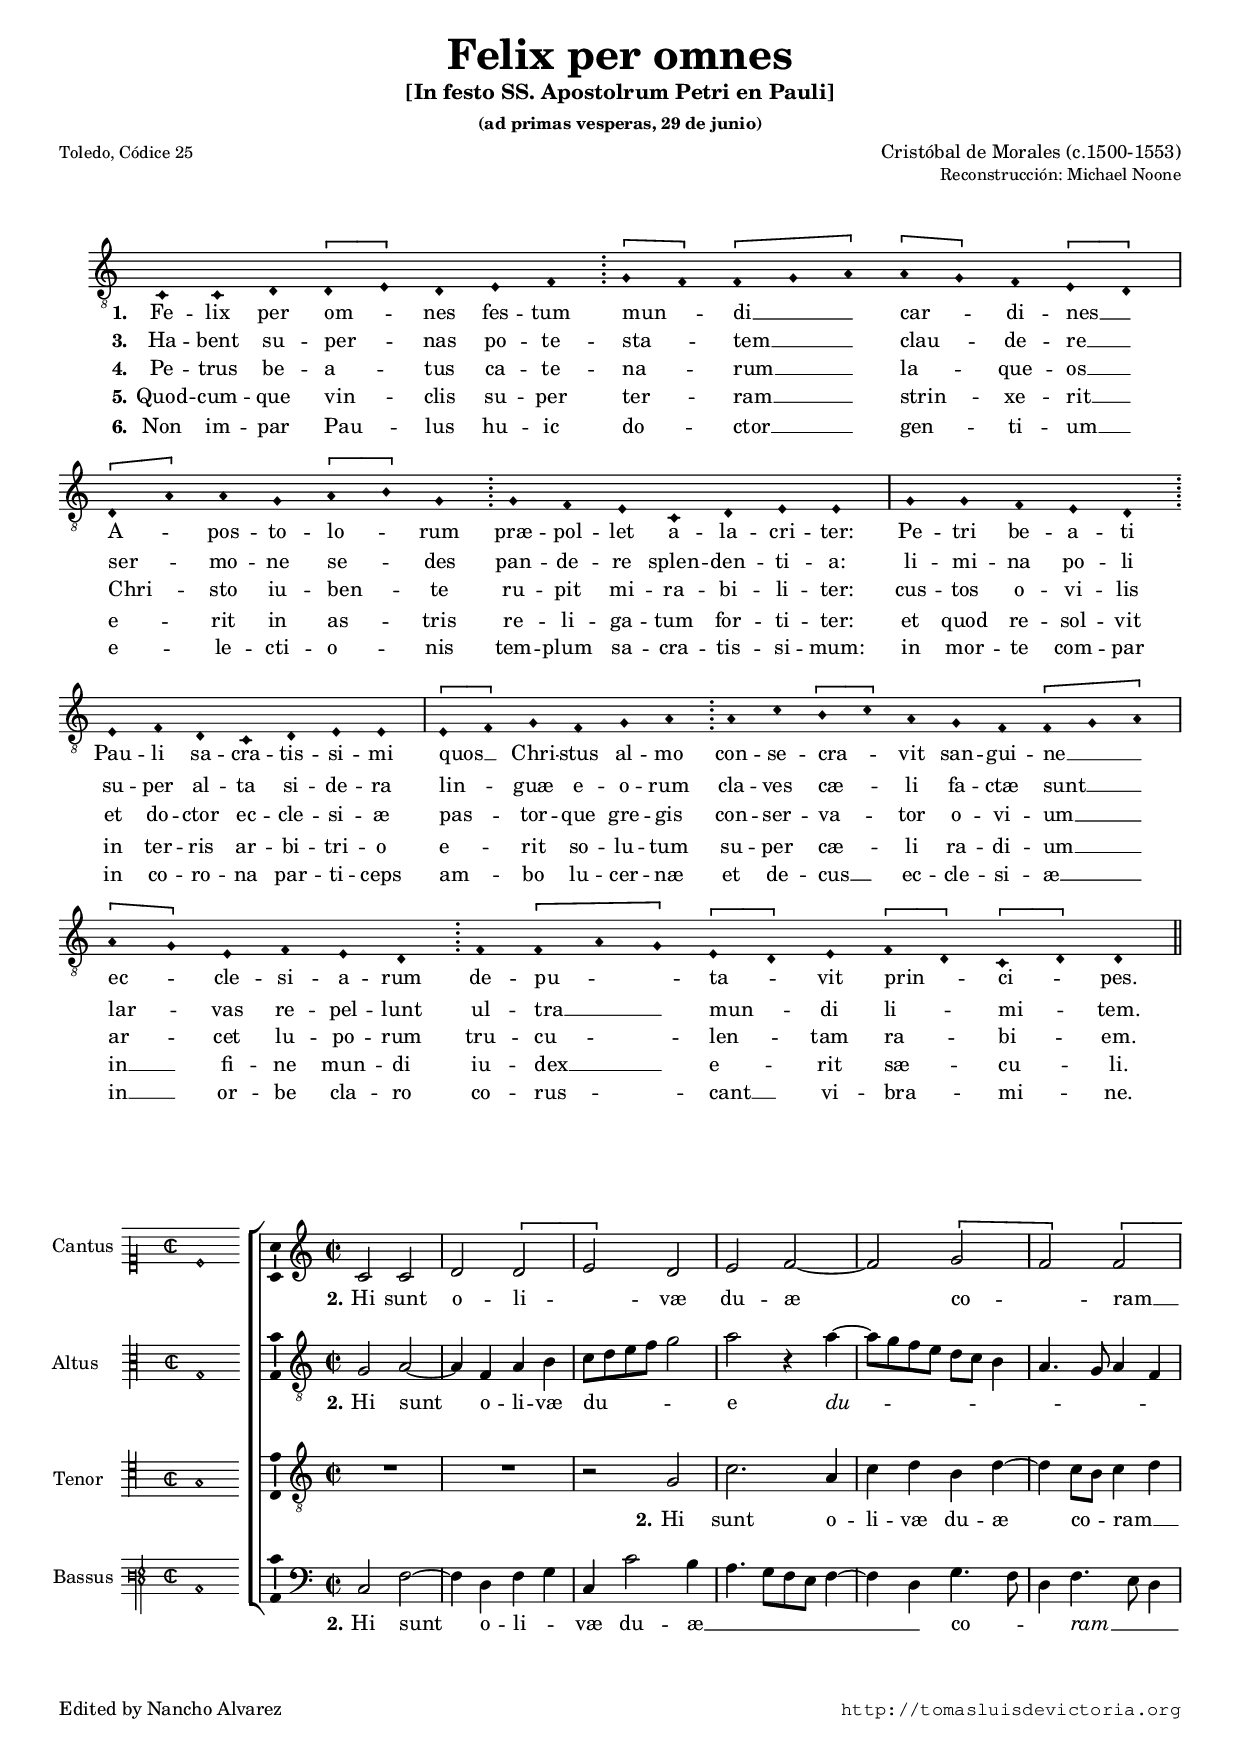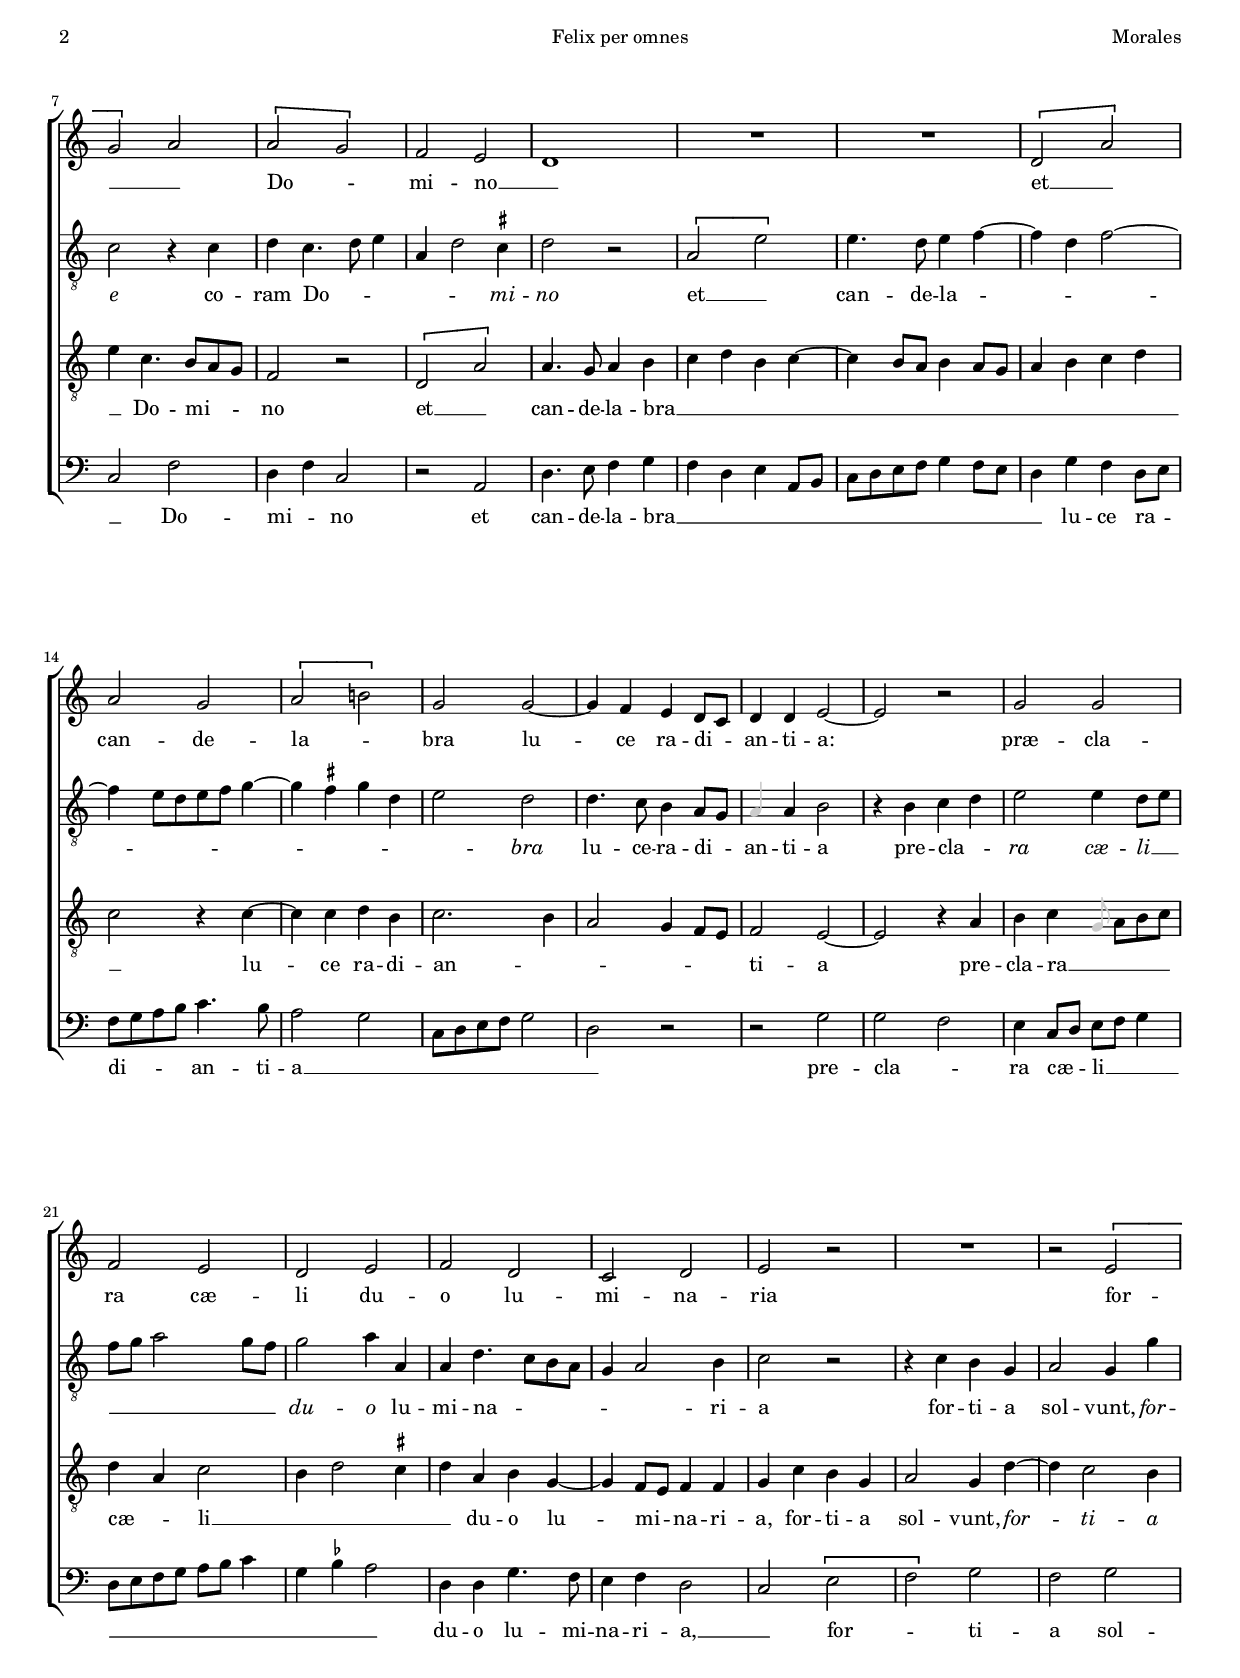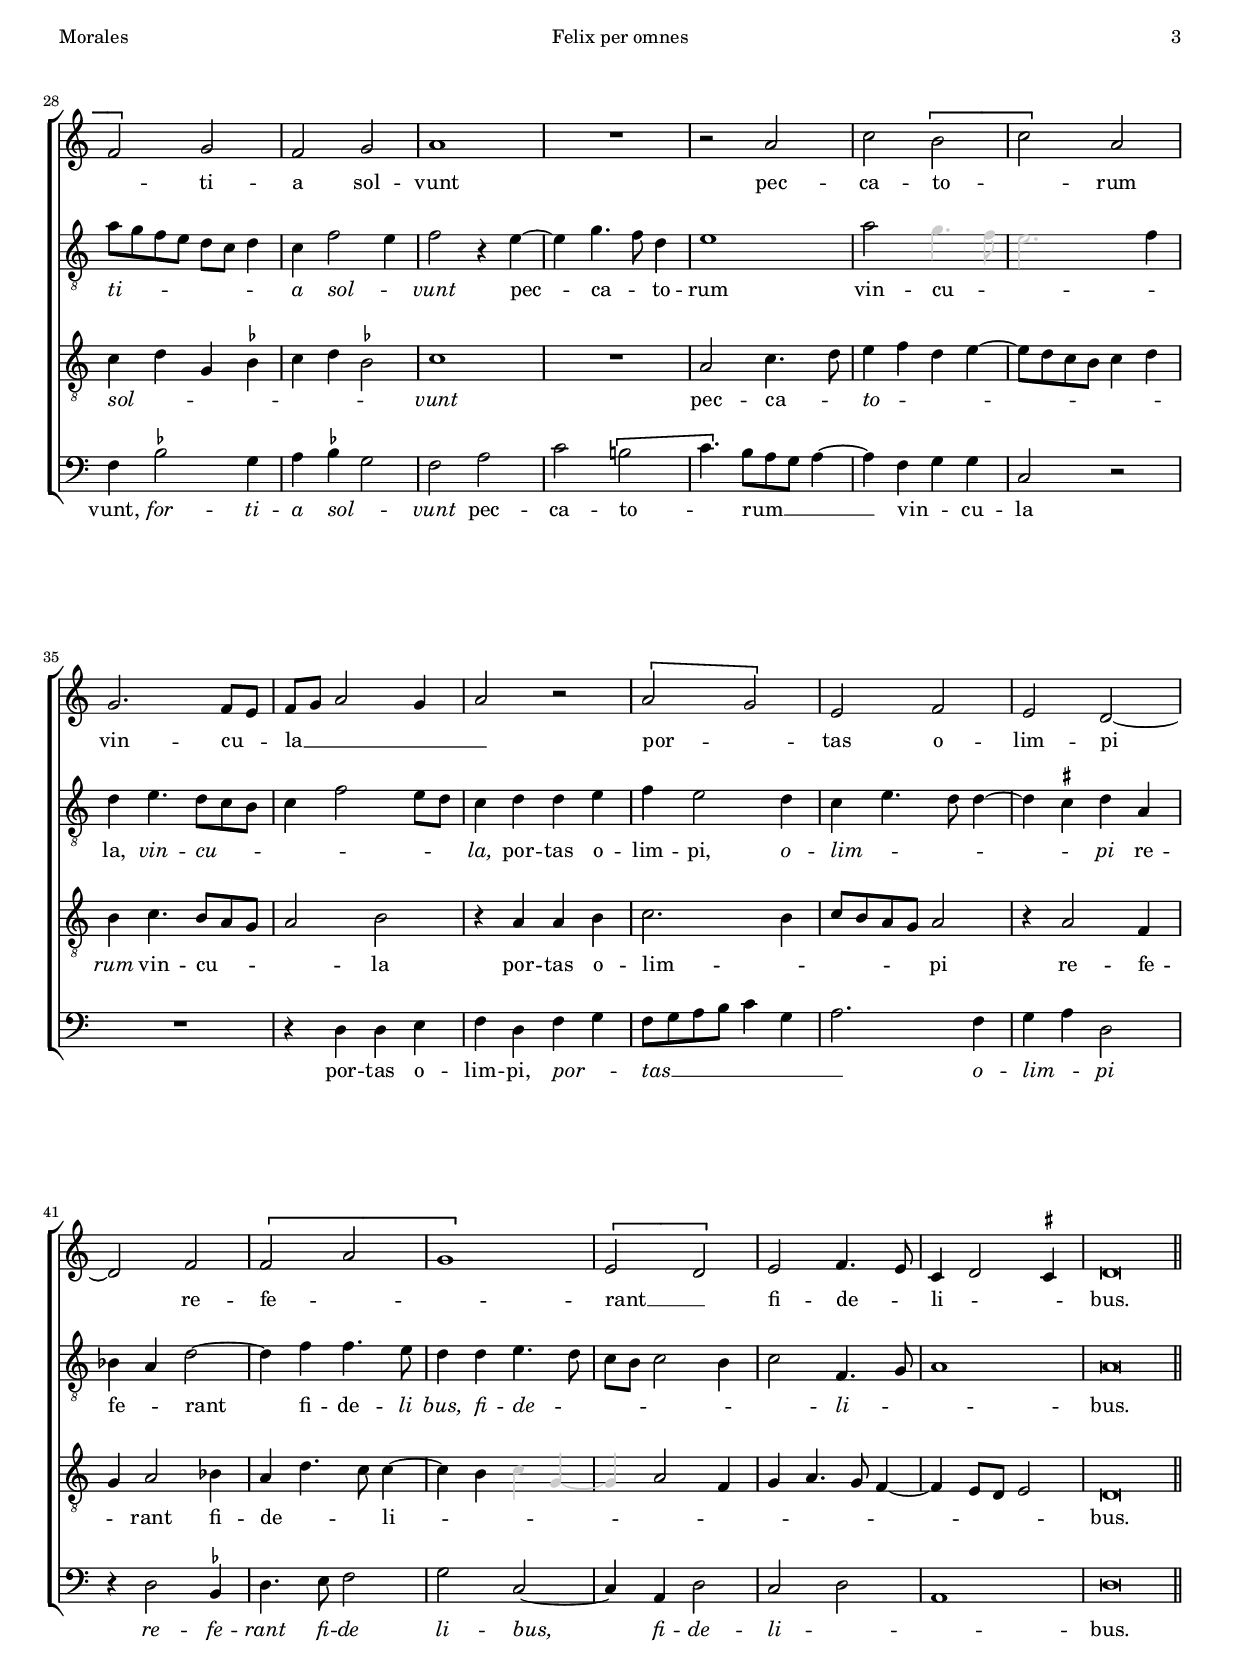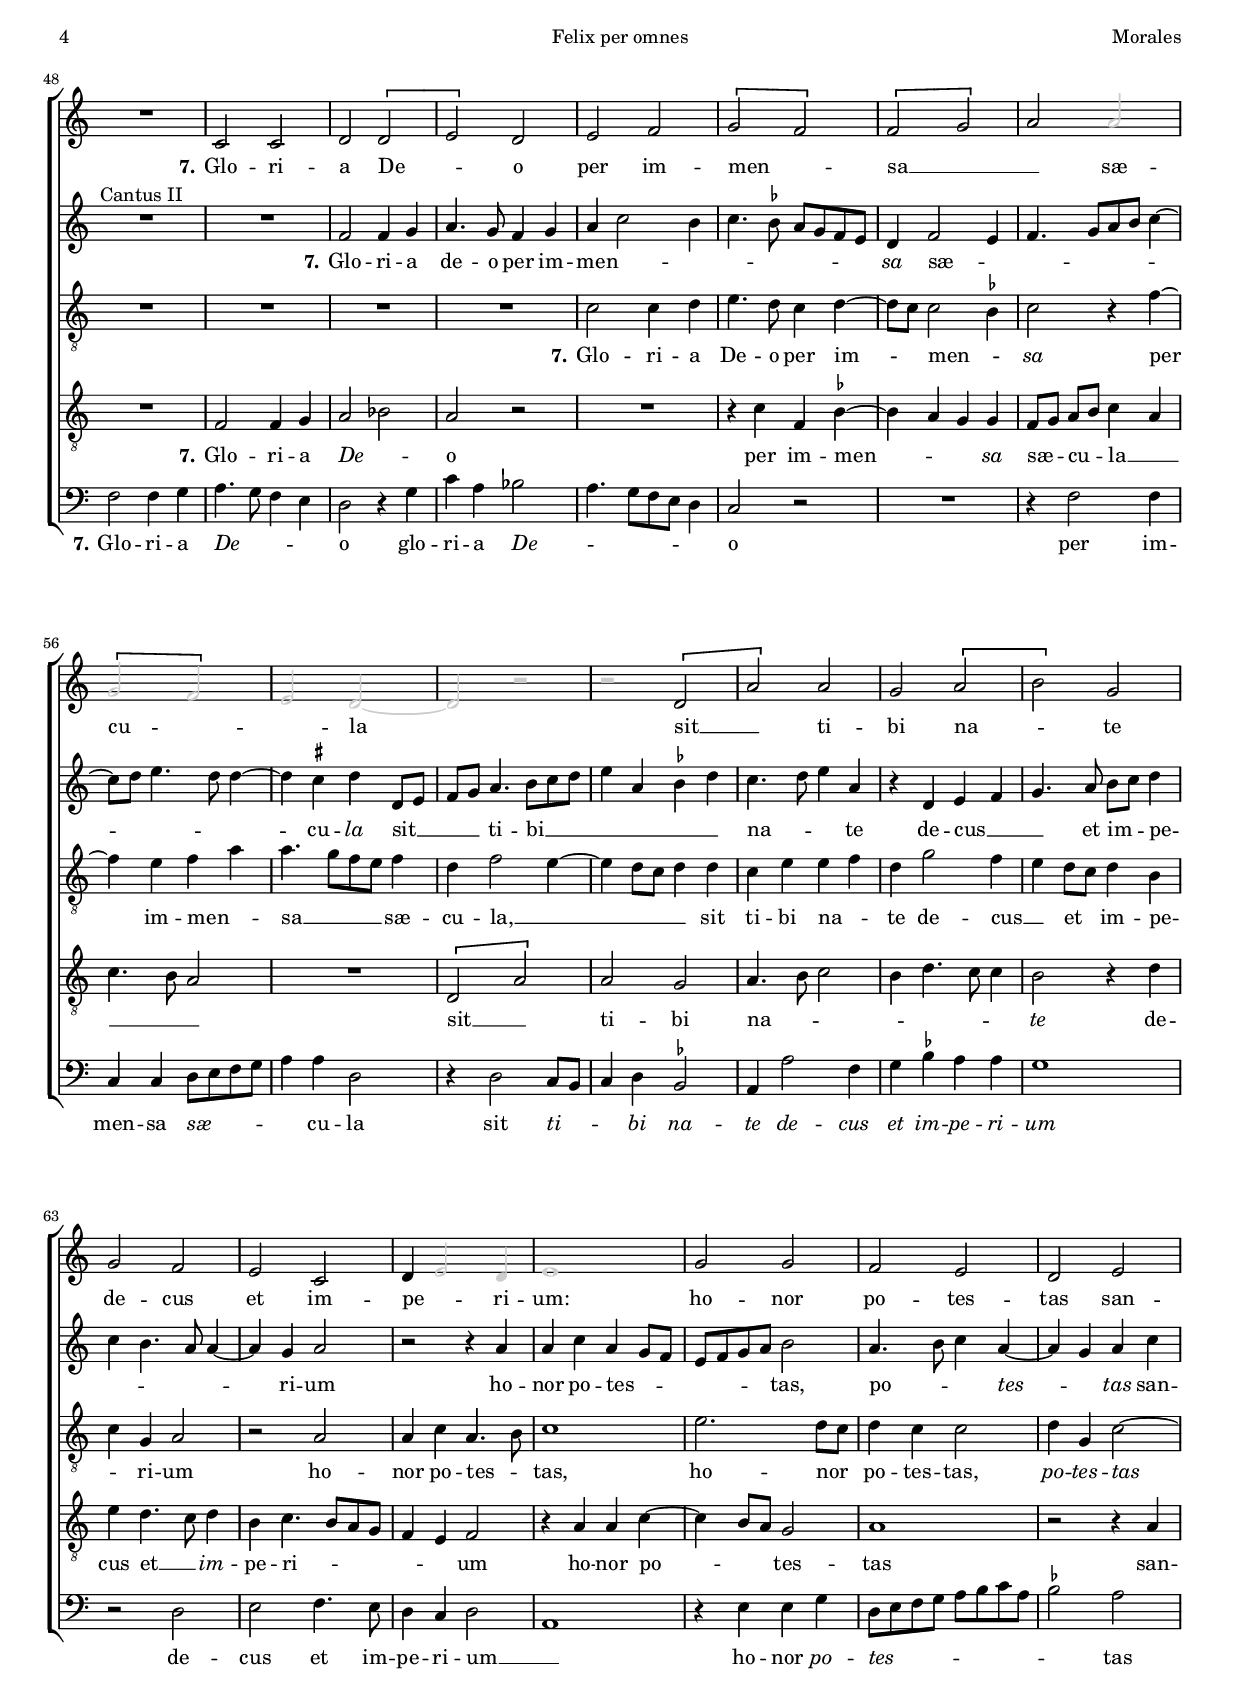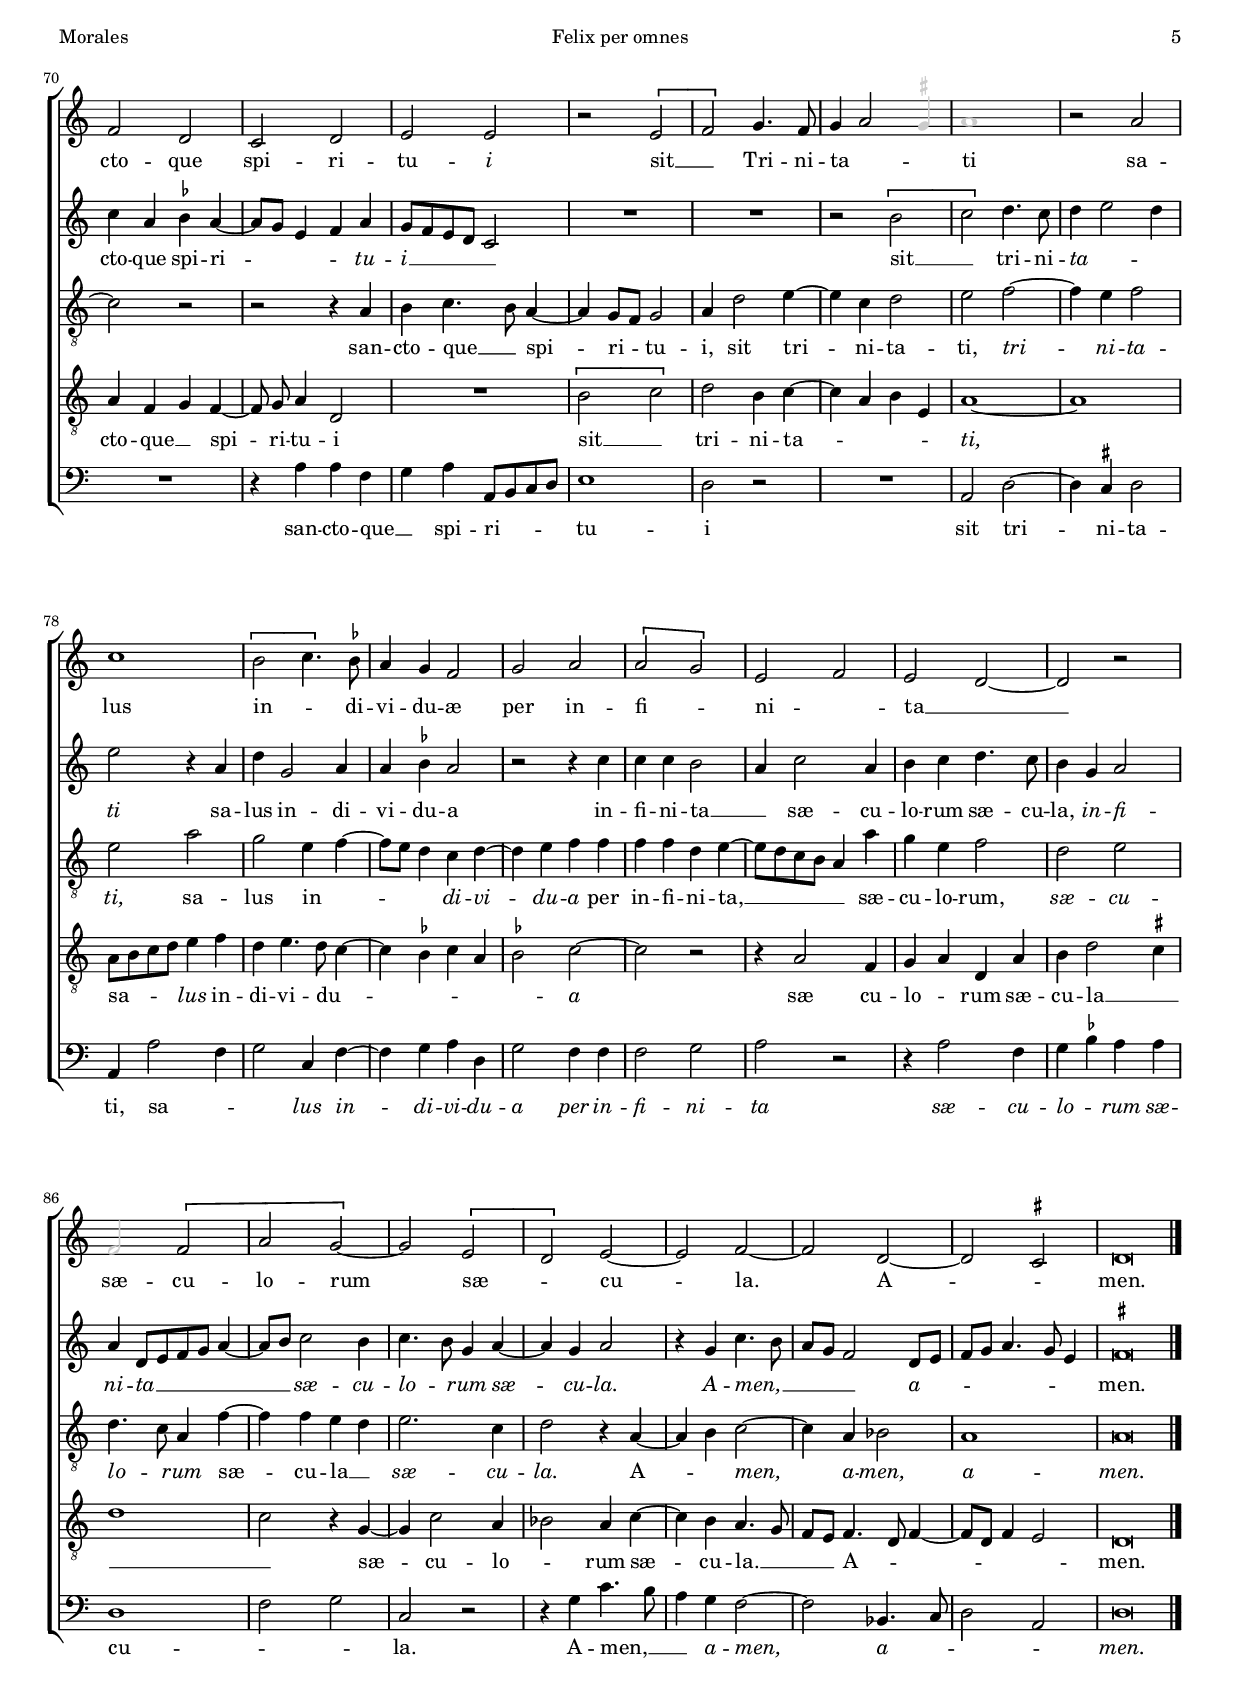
\version "2.18.0"

#(set-default-paper-size "a4")
#(set-global-staff-size 16.4)
#(ly:set-option 'point-and-click #f)
%mobile -s15.5 -i3.2 -ball

mtempo={\tempo 4 = 100}
mtempob={\tempo 4 = 50}

colorclaro=#(rgb-color .8 .8 .8)
coloroscuro=#(rgb-color 0 0 0)

mnon={
\override NoteHead.color = \colorclaro
\override Stem.color = \colorclaro
\override Beam.color = \colorclaro
\override Flag.color = \colorclaro
\override Dots.color = \colorclaro
\override Tie.color = \colorclaro
\override Rest.color = \colorclaro
\override AccidentalSuggestion.color = \colorclaro
\override MultiMeasureRest.color = \colorclaro
}
mnoff={
\override NoteHead.color = \coloroscuro
\override Stem.color = \coloroscuro
\override Beam.color = \coloroscuro
\override Flag.color = \coloroscuro
\override Dots.color = \coloroscuro
\override Tie.color = \coloroscuro
\override Rest.color = \coloroscuro
\override AccidentalSuggestion.color = \coloroscuro
\override MultiMeasureRest.color = \coloroscuro
}

italicas=\override LyricText.font-shape = #'italic
rectas=\override LyricText.font-shape = #'upright
ss=\once \set suggestAccidentals = ##t
incipitwidth = 20
letrapequena=\override LyricText.font-size = #-1
mt=#(define-music-function (parser location offset) (number?) ; move lyric text
      #{ \once \override LyricText.X-offset = -$offset #})


htitle="Felix per omnes"
hcomposer="Morales"

\header {
	title=\markup{\fontsize #3 "Felix per omnes"}
	subtitle="[In festo SS. Apostolrum Petri en Pauli]"
	subsubtitle=\markup{"(ad primas vesperas, 29 de junio)" }
	composer=\markup{\right-column{"Cristóbal de Morales (c.1500-1553)" \smaller \raise #1 "Reconstrucción: Michael Noone"}}
        pdfauthor=\composer
	%opus="(-)"
	poet=\markup{\smaller "Toledo, Códice 25"} 
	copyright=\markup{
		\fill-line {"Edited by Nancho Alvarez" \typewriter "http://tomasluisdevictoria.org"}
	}
%	tagline=""
}

%1 Felix per omnes festum mundi cardines Apostolorum praepollet alacriter Petri beati , Pauli sacratissimi , Quos Christus almo consecravit sanguine , Ecclesiarum deputavit principes .
%2 Hi sunt olivae duae coram Domino , Et candelabra luce radiantia , Praeclara coeli duo luminaria , Fortia solvunt peccatorum vincula , Portas Olympi reserunt fidelibus .
%3 Habent supernas potestatem claudere Sermone sedes , pandere splendentia Limina poli super alta sidera , Linguae eorum claves coeli factae sunt , Larvas repellunt ultra mundi limitem .
%4 Petrus beatus catenarum laqueos Christo jubente rupit mirabiliter Custos ovilis , et doctor Ecclesiae , Pastorque gregis , conservator ovium , Arcet luporum truculentam rabiem .
%5 Quodcumque vinclis super terram strinxerit Erit in astris religatum fortiter ; Et quod resolvit in terris arbitrio Erit solutum super coeli radium ; In fine mundi judex erit saeculi .
%6 Non impar Paulus huic , doctor gentium , Electionis templum sacratissimum , In morte compar , in corona particeps , Ambo lucernae et decus ecclesiae In orbe claro coruscant vibramine .
%7 O Roma felix , quae duorum principum Es purpurata pretioso sanguine , Excellis omnem mundi pulchritudinem , Non laude tua sed sanctorum meritis , Quos cruentatis jugulasti gladiis .
%8 Vos ergo modo gloriosi martyres , Petre beate , Paule mundi lilium , Coelestis aulae triumphales milites , Precibus almis vestris nos ab omnibus Munite malis , ferte super aethera .
%9 Gloria Deo per immensa saecula ; Sit tibi Nate decus et imperium , Honor , potestas , sanctoque Spiritui ; Sit Trinitati salus individuae Per infinita saeculorum saecula .

global={\key c \major \time 2/2 \skip 1*47 \bar "||" \pageBreak
				\skip 1*46 \bar "|."

}

% Este canto llano está tomado del Intonarium 1564. Catedral primada.
\score {\transpose c c {
<<
         \new Voice = "canto" {
                 \override Staff.TimeSignature.stencil = #'()
                 \override Stem.transparent = ##t
                 \set Score.timing = ##f
                 \override NoteHead.style = #'neomensural         
                 \clef "G_8" 
                 \key a \minor
                 \override LigatureBracket.padding = #1
                 c4 c d \[d e\] d e f \bar ";"
                 \[g f\] \[f g a\] \[a g\] f \[e d\] \bar "|" \break
                 \[d a\] a g \[a b\] g \bar ";"
                 g f e c d e e \bar "|"
                 g g f e d \bar ";" \break
                 e f d c d e e \bar "|"
                 \[e f\] g f g a \bar ";"
                 a c' \[b c'\] a g
                 f \[f g a\] \bar "|" \break
                 \[a g\] e f e d \bar ";"
                 f \[f a g\] \[e d\] e \[f d\] % la ultima nota es e?
                 \[c d\] d 
                 \bar "||"
         }
         \new Lyrics \lyricsto "canto" {
         	 \set stanza = "1."
         	 Fe -- lix per om -- _ nes fes -- tum mun -- _ di __ _ _ 
         	 car -- _ di -- nes __ _
         	 A -- _ pos -- to -- lo -- _ rum
         	 præ -- pol -- let a -- la -- cri -- ter:
         	 Pe -- tri be -- a -- ti
         	 Pau -- li sa -- cra -- tis -- si -- mi
         	 quos __ _ Chri -- stus al -- mo con -- se -- cra -- _ vit san -- gui -- ne __ _ _
         	 ec -- _ cle -- si -- a -- rum de -- pu -- _ _ ta -- _ vit
         	 prin -- _ ci -- _ pes. 
         }
         \new Lyrics \lyricsto "canto" {
         	 \set stanza = "3."
         	 Ha -- bent su -- per -- _ nas po -- te -- sta -- _ tem __ _ _
         	 clau -- _ de -- re __ _ ser -- _ mo -- ne se -- _ des
         	 pan -- de -- re splen -- den -- ti -- a:
         	 li -- mi -- na po -- li su -- per al -- ta si -- de -- ra
         	 lin -- _ guæ e -- o -- rum cla -- ves cæ -- _ li
         	 fa -- ctæ sunt __ _ _ 
         	 lar -- _ vas re -- pel -- lunt ul -- tra __ _ _ mun -- _ di li -- _ mi -- _ tem.
         }
         \new Lyrics \lyricsto "canto" {
         	 %\letrapequena
         	 \set stanza = "4."
         	 Pe -- trus be -- a -- _ tus ca -- te -- na -- _ rum __ _ _ 
         	 la -- _ que -- os __ _
         	 Chri -- _ sto iu -- ben -- _ te
         	 ru -- pit mi -- ra -- bi -- li -- ter:
         	 cus -- tos o -- vi -- lis
         	 et do -- ctor ec -- cle -- si -- æ
         	 pas -- _ tor -- que gre -- gis
         	 con -- ser -- va -- _ tor o -- vi -- um __ _ _ 
         	 ar -- _ cet lu -- po -- rum
         	 tru -- cu -- _ _ len -- _ tam ra -- _ bi -- _ em.
         }
         \new Lyrics \lyricsto "canto" {
         	 \set stanza = "5."
         	 %\letrapequena
         	 Quod -- cum -- que vin -- _ clis
         	 su -- per ter -- _ ram __ _ _ strin -- _ xe -- rit __ _
         	 e -- _ rit in as -- _ tris re -- li -- ga -- tum
         	 for -- ti -- ter:
         	 et quod re -- sol -- vit
         	 in ter -- ris ar -- bi -- tri -- o
         	 e -- _ rit so -- lu -- tum su -- per
         	 cæ -- _ li ra -- di -- um __ _ _
         	 in __ _ fi -- ne mun -- di iu -- dex __ _ _ e -- _ rit
         	 sæ -- _ cu -- _ li.

         }
         \new Lyrics \lyricsto "canto" {
         	 \set stanza = "6."
         	 %\letrapequena
         	 Non im -- par Pau -- _ lus hu -- ic
         	 do -- _ ctor __ _ _ gen -- _ ti -- um __ _
         	 e -- _ le -- cti -- o -- _ nis
         	 tem -- plum sa -- cra -- tis -- si -- mum:
         	 in mor -- te com -- par
         	 in co -- ro -- na par -- ti -- ceps
         	 am -- _ bo lu -- cer -- næ
         	 et de -- cus __ _ ec -- cle -- si -- æ __ _ _ 
         	 in __ _ or -- be cla -- ro
         	 co -- rus -- _ _ cant __ _ vi -- bra -- _ mi -- _ ne.
         }
   

         
>>
        }%transpose

\layout {
        
        %line-width=16\cm 
        indent=0.5\cm
        %ragged-right = ##f
        \context {\Lyrics 
        \override VerticalAxisGroup #'nonstaff-nonstaff-spacing =
			#'((basic-distance . 0) (minimum-distance . 0) (padding . 1.4))
         }
}
}

%tablet \pageBreak



cantus=\relative c'{
	c2 c
	d \[d
	e\] d
	e2 f ~
	f \[g
	f\] \[f
	g\] a
	\[a g\]
	f e
	d1
	R1*2
	\[d2 a'\]
	a2 g
	\[a b!\]
	g2 g ~
	g4 f e d8 c
	d4 d e2 ~
	e r
	g2 g
	f e
	d e
	f d
	c d
	e2 r2
	R1
	r2 \[e
	f\] g
	f g
	a1
	R1
	r2 a
	c \[b
	c\] a
	g2. f8 e
	f g a2 g4
	a2 r
	\[a2 g\]
	e2 f
	e d2 ~
	d f  % mn lo reconstruye diferente
	\[f2 a
	g1\] 
	\[e2 d\]
	e2 f4. e8
	c4 d2 \ss cis4
	d\breve*1/2
	R1
	c2 c
	d \[d
	e\] d
	e f
	\[g f\]
	\[f g\]
	a \mnon a
	\[g f\]
	e2 d ~
	d r
	r \mnoff \[d
	a'\] a
	g \[a
	\ss b\] g
	g f
	e c
	d4 \mnon e2 d4
	e1 \mnoff
	g2 g
	f e
	d e
	f d
	c d
	e e
	r2 \[e
	f\] g4. f8
	g4 a2 \mnon \ss gis4
	a1 \mnoff
	r2 a
	c1
	\[b2 c4.\] \ss bes8
	a4 g f2
	g a
	\[a g\]
	e f
	e d ~
	d r 
	\mnon f \mnoff \[f
	a2 g ~ \]
	g \[e
	d\] e ~
	e f ~
	f d ~
	d \ss cis
	d\breve*1/2
}

cantusdos=\relative c'{
       R1*47
       s4*0^\markup{\hspace #-1 "Cantus II"}
       R1*2
       f2 f4 g
       a4. g8 f4 g
       a4 c2 b4
       c4. \ss bes8 a g f e % mn b
       d4 f2 e4
       f4. g8[ a b] c4 ~
       c8 d e4. d8 d4 ~
       d \ss cis d4 d,8 e
       f g a4. b8 c d
       e4 a, \ss bes d
       c4. d8 e4 a, 
       r4 d, e f
       g4. a8 b c d4
       c b4. a8 a4 ~
       a g a2
       r2 r4 a
       a c a g8 f
       e8 f g a b2
       a4. b8 c4 a4 ~
       a g a c
       c a \ss bes a4 ~
       a8 g e4 f a
       g8 f e d c2
       R1*2
       r2 \[b'2
       c\] d4. c8
       d4 e2 d4
       e2 r4 a,
       d4 g,2 a4
       a \ss bes a2
       r2 r4 c
       c c b2
       a4 c2 a4
       b c d4. c8
       b4 g a2
       a4 d,8[ e f g] a4 ~
       a8 b c2 b4
       c4. b8 g4 a4 ~
       a g a2
       r4 g c4. b8 
       a8 g f2 d8 e
       f8 g a4. g8 e4
       \ss fis\breve*1/2
}

altus=\relative c'{
       g2 a ~
       a4 f a b
       c8 d e f g2
       a2 r4 a ~
       a8 g f e d c b4
       a4. g8 a4 f
       c'2 r4 c
       d c4. d8 e4
       a, d2 \ss cis4
       d2 r
       \[a2 e'\]
       e4. d8 e4 f ~
       f d f2 ~
       f4 e8[ d e f] g4 ~
       g4 \ss fis g d
       e2 d
       d4. c8 b4 a8 g
       \mnon a4 \mnoff a4 b2
       r4 b c d
       e2 e4 d8 e
       f g a2 g8 f
       g2 a4 a,
       a d4. c8 b a
       g4 a2 b4
       c2 r
       r4 c b g
       a2 g4 g'
       a8 g f e d c d4
       c f2 e4
       f2 r4 e ~
       e g4. f8 d4
       e1
       a2 \mnon g4. f8
       e2. \mnoff f4
       d e4. d8 c b
       c4 f2 e8 d
       c4 d d e
       f e2 d4
       c e4. d8 d4 ~
       d \ss cis d a 
       bes a d2 ~
       d4 f f4. e8
       d4 d e4. d8
       c b c2 b4
       c2 f,4. g8
       a1
       a\breve*1/2
       R1*4
       c2 c4 d
       e4. d8 c4 d ~
       d8 c c2 \ss bes4
       c2 r4 f ~
       f e f a
       a4. g8[ f e] f4
       d4 f2 e4 ~
       e d8 c d4 d
       c e e f
       d g2 f4
       e4 d8 c d4 b
       c4 g a2
       r2 a
       a4 c a4. b8 
       c1
       e2. d8 c
       d4 c c2
       d4 g, c2 ~
       c r
       r2 r4 a
       b c4. b8 a4 ~
       a4 g8 f g2
       a4 d2 e4 ~
       e4 c d2
       e f ~
       f4 e f2
       e a
       g e4 f ~
       f8 e d4 c d ~
       d e f f
       f f d e ~
       e8 d c b a4 a'
       g e f2
       d e
       d4. c8 a4 f' ~
       f4 f e d
       e2. c4
       d2 r4 a ~
       a4 b c2 ~
       c4 a bes2
       a1
       a\breve*1/2
}

tenor=\relative c'{
	R1*2
	r2 g
	c2. a4
	c4 d b d ~
	d4 c8 b c4 d
	e4 c4. b8 a g
	f2 r
	\[d2 a'\]
	a4. g8 a4 b
	c d b c ~
	c b8 a b4 a8 g
	a4 b c d
	c2 r4 c ~
	c4 c d b
	c2. b4
	a2 g4 f8 e
	f2 e ~
	e r4 a 
	b c \mnon g8 \noBeam \mnoff a b c
	d4 a c2
	b4 d2 \ss cis4
	d4 a b g ~
	g f8 e f4 f
	g4 c b g
	a2 g4 d' ~
	d4 c2 b4
	c d g, \ss bes
	c d \ss bes2
	c1
	R1
	a2 c4. d8
	e4 f d e ~
	e8 d c b c4 d
	b4 c4. b8 a g
	a2 b
	r4 a a b
	c2. b4
	c8 b a g a2
	r4 a2 f4
	g a2 bes4
	a d4. c8 c4 ~
	c4 b \mnon c g ~
	g4 \mnoff a2 f4
	g4 a4. g8 f4 ~
	f4 e8 d e2
	d\breve*1/2
	R1
	f2 f4 g
	a2 bes
	a2 r
	R1
	r4 c f, \ss bes ~
	bes4 a g g
	f8[ g] a[ b] c4 a
	c4. b8 a2
	R1
	\[d,2 a'\]
	a2 g
	a4. b8 c2
	b4 d4. c8 c4
	b2 r4 d
	e d4. c8 d4
	b c4. b8 a g
	f4 e f2
	r4 a a c4 ~
	c4 b8 a g2
	a1
	r2 r4 a
	a f g f4 ~
	f8 \noBeam g a4 d,2
	R1
	\[b'2 c\]
	d2 b4 c ~
	c4 a b e,
	a1 ~
	a
	a8 b c d e4 f
	d e4. d8 c4 ~
	c4 \ss bes c a
	\ss bes2 c ~
	c r
	r4 a2 f4
	g a d, a'
	b d2 \ss cis4
	d1
	c2 r4 g ~
	g c2 a4
	bes2 a4 c ~
	c b a4. g8
	f e f4. d8 f4 ~
	f8 d f4 e2
	d\breve*1/2
}

bassus=\relative c{
	c2 f ~
	f4 d f g
	c,4 c'2 b4
	a4. g8[ f e] f4 ~
	f4 d g4. f8
	d4 f4. e8 d4
	c2 f
	d4 f c2
	r2 a
	d4. e8 f4 g
	f d e a,8 b
	c d e f g4 f8 e
	d4 g f d8 e
	f g a b c4. b8
	a2 g
	c,8 d e f g2
	d2 r
	r g
	g f
	e4 c8 d e f g4
	d8 e f g a b c4
	g \ss bes a2
	d,4 d g4. f8 
	e4 f d2
	c2 \[e
	f\] g
	f g
	f4 \ss bes2 g4
	a4 \ss bes g2
	f2 a
	c \[ b!
	c4.\] b8[ a g] a4 ~
	a f g g
	c,2 r
	R1
	r4 d d e
	f d f g
	f8 g a b c4 g 
	a2. f4
	g4 a d,2
	r4 d2 \ss bes4
	d4. e8 f2
	g2 c, ~
	c4 a d2
	c2 d
	a1
	d\breve*1/2
	f2 f4 g
	a4. g8 f4 e
	d2 r4 g
	c a bes2
	a4. g8[ f e] d4
	c2 r
	R1
	r4 f2 f4
	c c d8 e f g
	a4 a d,2
	r4 d2 c8 b
	c4 d \ss bes2
	a4 a'2 f4
	g \ss bes a a
	g1
	r2 d
	e f4. e8 d4 c d2
	a1
	r4 e' e g
	d8 e f g a b c a
	\ss bes2 a
	R1
	r4 a4 a f
	g a a,8 b c d
	e1
	d2 r
	R1
	a2 d ~
	d4 \ss cis d2
	a4 a'2 f4
	g2 c,4 f ~
	f g a d,
	g2 f4 f
	f2 g
	a2 r
	r4 a2 f4
	g \ss bes a a
	d,1
	f2 g
	c,2 r
	r4 g' c4. b8
	a4 g f2 ~
	f bes,4. c8
	d2 a
	d\breve*1/2
}



textocantus=\lyricmode{
\set stanza = "2."
Hi sunt o -- li -- _ væ du -- æ co -- _ ram __ _ _ Do -- _ mi -- no __ _
et __ _ can -- de -- la -- _ bra lu -- ce ra -- di -- _ an -- ti -- a:
præ -- cla -- ra cæ -- li du -- o lu -- mi -- na -- ria % coeli en latin medieval
for -- _ ti -- a sol -- vunt % solunt
pec -- ca -- to -- _ rum vin -- cu -- _ la __ _ _ _ _ 
por -- _ tas o -- lim -- pi
re -- fe -- _ _ rant __ _ fi -- de -- _ li -- _ _ bus.
\set stanza = "7." % en otras fuentes esta es la estrofa 9
Glo -- ri -- a De -- _ o
per im -- men -- _ sa __ _ _ sæ -- cu -- _ _ la
sit __ _ ti -- bi na -- _ te de -- cus 
et im -- pe -- _ ri -- um:
ho -- nor po -- tes -- tas
san -- cto -- que spi -- ri -- tu -- \italicas i \rectas % spiritu
sit __ _ Tri -- ni -- ta -- _ _ ti
sa -- lus in -- _ di -- vi -- du -- æ
per in -- fi -- _ ni -- _ ta __ _ 
sæ -- cu -- lo -- rum % ligatura articulada, esto no puede ser
sæ -- _ cu -- la.
A -- _ men.
}

% texto libremente aplicado

textocantusdos=\lyricmode{
\set stanza = "7."
Glo -- ri -- a de -- o per im -- \mt #1.2 men -- _ _ _ _ _ _ _ _ \italicas sa \rectas
sæ -- _ _ _ _ _ _ _ _ _ _ cu -- \italicas la \rectas
sit __ _ _ _ ti -- bi __ _ _ _ _ _ _ 
na -- _ _ te
de -- cus __ _ _ et im -- _ pe -- _ _ _ _ ri -- um
ho -- nor po -- tes -- _ _ _ _ _ _ tas,
po -- _ _ \italicas tes -- _ tas \rectas
san -- cto -- que spi -- ri -- _ _ \italicas _ tu -- i __ _ _ _ _ \rectas
sit __ _ tri -- ni -- \italicas ta -- _ _ ti \rectas
sa -- lus in -- di -- vi -- du -- a
in -- fi -- ni -- ta __ _ sæ -- cu -- lo -- rum
sæ -- cu -- la,
\italicas
in -- fi -- ni -- ta __ _ _ _ _ _ 
sæ -- cu -- lo -- _ rum sæ -- cu -- la.
A -- men, __ _ _ _ _ 
a -- _ _ _ _ _ _ \rectas men.
}

textoaltus=\lyricmode{
\set stanza = "2."
Hi sunt o -- li -- væ du -- _ _ _ _ e
\italicas du -- _ _ _ _ _ _ _ _ _ _ e \rectas
co -- ram Do -- _ _ _ _ \italicas mi -- no \rectas
et __ _ can -- de -- la -- _ _ _ _ _ _ _ _ _ _ _ _ \italicas bra \rectas
lu -- ce -- ra -- di -- _ an -- ti -- a
pre -- cla -- _ \italicas ra
cæ -- li __ _ _ _ _ _ _ du -- o \rectas % el original pone "celi duo"
lu -- mi -- na -- _ _ _ _ _ ri -- a
for -- ti -- a sol -- vunt, % solunt
\italicas for -- ti -- _ _ _ _ _ _ a sol -- _ vunt \rectas
pec -- ca -- _ to -- rum
vin -- cu -- _ _ _ la,
\italicas
vin -- cu -- _ _ _ _ _ _ la, \rectas
por -- tas o -- lim -- pi, \italicas o -- lim -- _ _ _ _ pi \rectas
re -- fe -- _ rant fi -- de -- \italicas li bus,
fi -- de -- _ _ _ _ _ _ li -- _ _ \rectas bus.
\set stanza = "7."
Glo -- ri -- a De -- o per im -- _ men -- _ \italicas sa \rectas
per im -- men -- _ sa __ _ _ _ sæ -- cu -- la, __ _ _ _ _
sit ti -- bi na -- _ te de -- cus __ _ et _ im -- pe -- _ ri -- um
ho -- nor po -- tes -- _ tas,
ho -- nor _ po -- tes -- tas,
\italicas po -- tes -- tas \rectas
san -- cto -- que __ _ spi -- ri -- _ tu -- i,
sit tri -- ni -- ta -- ti,
\italicas
tri -- ni -- ta -- ti,
\rectas
sa -- lus in -- _ _ _ \italicas di -- vi -- du -- a
\rectas
per in -- fi -- ni -- ta, __ _ _ _ _ 
sæ -- cu -- lo -- rum,
\italicas
sæ -- cu -- lo -- _ rum
\rectas
sæ -- cu -- la __ _ 
\italicas sæ -- cu -- la.
\rectas
A -- _ \italicas men, a -- men, a -- men.
}

textotenor=\lyricmode{
\set stanza = "2."
Hi sunt o -- li -- væ du -- æ co -- _ ram __ _ _ Do -- mi -- _ _ no
et __ _ can -- de -- la -- bra __ _ _ _ _ _ _ _ _ _ _ _ _ _ _
lu -- ce ra -- di -- an -- _ _ _ _ _ ti -- a
pre -- cla -- ra __ _ _ _ _ cæ -- _ li __ _ _ _ _ 
du -- o lu -- mi -- _ na -- ri -- a,
for -- ti -- a sol -- vunt,
\italicas
for -- ti -- a sol -- _ _ _ _ _ _ vunt \rectas
pec -- ca -- _ \italicas to -- _ _ _ _ _ _ _ _ rum \rectas
vin -- cu -- _ _ _ la
por -- tas o -- lim -- _ _ _ _ _ pi
re -- fe -- _ rant fi -- de -- _ _ li -- _ _ _ _ _ _ _ _ _ _ _ _ bus.
\set stanza = "7."
Glo -- ri -- a \italicas De -- _ \rectas o
per im -- men -- _ _ \italicas sa \rectas
sæ -- _ cu -- _ la __ _ _ _ _ 
sit __ _ ti -- bi na -- _ _ _ _ _ _ \italicas te \rectas
de -- cus et __ _ \italicas im -- \rectas pe -- ri -- _ _ _ _ _ um
ho -- nor po -- _ _ tes -- tas
san -- cto -- \mt #.5 que __ _ spi -- ri -- tu -- i
sit __ _ tri -- ni -- ta -- _ _ _ \italicas ti, \rectas
sa -- _ _ _ \italicas lus \rectas in -- di -- vi -- du -- _ _ _ _ _ 
\italicas a \rectas
sæ cu -- lo -- _ rum sæ -- cu -- la __ _ _ _
sæ -- cu -- lo -- _ rum sæ -- cu -- la. __ _ _ _ 
A -- _ _ _ _ _ men.
}

textobassus=\lyricmode{
\set stanza = "2."
Hi sunt o -- li -- _ væ du -- æ __ _ _ _ _ _ _ co -- _ _ \italicas ram __ _ _ _ \rectas 
Do -- mi -- _ no
et can -- de -- la -- bra __ _ _ _ _ _ _ _ _ _ _ _ _ _
lu -- ce ra -- _ di -- _ _ _ an -- ti -- a __ _ _ _ _ _ _ _ 
pre -- cla -- _ ra cæ -- _ li __ _ _ _ _ _ _ _ _ _ _ _ _ 
du -- o lu -- mi -- na -- ri -- a, __ _
for -- _ ti -- a sol -- vunt,
\italicas
for -- ti -- a sol -- _ vunt
\rectas
pec -- ca -- to -- _ rum __ _ _ _ 
vin -- _ cu -- la
por -- tas o -- lim -- pi,
\italicas
por -- _ tas __ _ _ _ _ _ _ 
o -- lim -- _ pi
re -- fe -- rant fi -- de li -- bus,
\italicas fi -- de -- li -- _ _ \rectas bus. 
\set stanza = "7."
Glo -- ri -- a \italicas De -- _ _ _ \rectas o
glo -- ri -- a \italicas De -- _ _ _ _ _ \rectas o
per im -- men -- sa \italicas sæ -- _ _ _ _ \rectas cu -- la
sit \italicas ti -- _ _ bi na -- te de -- cus et im -- pe -- ri -- um
% sit trinitati decus et imperium
\rectas
de -- cus et im -- pe -- ri -- um __ _
ho -- nor \italicas po -- tes -- _ _ _ _ _ _ _ _ \rectas tas
san -- cto -- que __ _ spi -- ri -- _ _ _ tu -- i
sit tri -- ni -- ta -- ti,
sa -- _ _ \italicas lus in -- di -- vi -- du -- a
per in -- fi -- ni -- ta
sæ -- \italicas cu -- lo -- _ \mt #1.5 rum sæ -- \rectas cu -- _ _ la.
A -- men, __ _ _ \italicas a -- men, a -- _ _ _ men.
}


incipitcantus=\markup{
	\score{
		{ 
		\set Staff.instrumentName="Cantus " % Tiple
		\override NoteHead.style = #'neomensural
		\override Staff.TimeSignature.style = #'neomensural
		\cadenzaOn 
		\clef "petrucci-c1"
		\key c \major
		\time 2/2
		c'1
		} 
	\layout { line-width=\incipitwidth indent = 0 }
	}
}

incipitcantusdos=\markup{
	\score{
		{ 
		\set Staff.instrumentName="Cantus II "  % Tiple 2
		\override NoteHead.style = #'neomensural
		\override Staff.TimeSignature.style = #'neomensural
		\cadenzaOn 
		\clef "petrucci-c1"
		\key c \major
		\time 2/2
		f'1
		} 
	\layout { line-width=\incipitwidth indent = 0 }
	}
}

incipitaltus=\markup{
	\score{
		{ 
		\set Staff.instrumentName="Altus    "
		\override NoteHead.style = #'neomensural 
		\override Staff.TimeSignature.style = #'neomensural
		\cadenzaOn 
		\clef "petrucci-c3"
		\key c \major
		\time 2/2
		g1
		} 
	\layout { line-width=\incipitwidth indent = 0 }
	}
}


incipittenor=\markup{
	\score{
		{ 
		\set Staff.instrumentName="Tenor   "
		\override NoteHead.style = #'neomensural 
		\override Staff.TimeSignature.style = #'neomensural
		\cadenzaOn 
		\clef "petrucci-c4"
		\key c \major
		\time 2/2
		g1
		} 
	\layout { line-width=\incipitwidth indent=0 }
	}
}

incipitbassus=\markup{
	\score{
		{ 
		\set Staff.instrumentName="Bassus "
		\override NoteHead.style = #'neomensural
		\override Staff.TimeSignature.style = #'neomensural
		\cadenzaOn 
		\clef "petrucci-f3"
		\key c \major
		\time 2/2
		c1
		} 
	\layout { line-width=\incipitwidth indent = 0 }
	}
}


\score {\transpose c' c'{
\new ChoirStaff<<
 
        %\new ChoirStaff \with {systemStartDelimiter = #'SystemStartBrace } <<
	\set StaffGroup.systemStartDelimiter = #'SystemStartBrace
	\new Staff <<\global
	\new Voice="v1" {
		\set Staff.instrumentName=\incipitcantus
		\clef "treble"
		\cantus }
	\new Lyrics \lyricsto "v1" {\textocantus }
	>>

       \new Staff \with{\remove Ambitus_engraver } <<\global
       \new Voice="v5" {
		\set Staff.instrumentName=\incipitcantusdos
		\clef "treble"
		\cantusdos }
	\new Lyrics \lyricsto "v5" {\textocantusdos }
        >>
       %>>
        
	\new Staff <<\global
	\new Voice="v2" {
		\set Staff.instrumentName=\incipitaltus
		\clef "G_8"
		\altus }
	\new Lyrics \lyricsto "v2" {\textoaltus }
	>>
	
	\new Staff <<\global
	\new Voice="v3" {
		\set Staff.instrumentName=\incipittenor
		\clef "G_8"
		\tenor }
	\new Lyrics \lyricsto "v3" {\textotenor }
	>>

	\new Staff <<\global
	\new Voice="v4" {
		\set Staff.instrumentName=\incipitbassus
		\clef "bass"
		\bassus }
	\new Lyrics \lyricsto "v4" {\textobassus }
	>>
	
>>

	} % transpose

\layout{ 
	\context {\Lyrics 
		\override VerticalAxisGroup.staff-affinity = #UP
		\override VerticalAxisGroup.nonstaff-relatedstaff-spacing =
			#'((basic-distance . 0) (minimum-distance . 0) (padding . 1))
		%\override LyricText.font-size = #1.2
		\override LyricHyphen.minimum-distance = #0.5
	}
	\context {\Score 
                tempoHideNote = ##t
		\override BarNumber.padding = #2 
	}
	\context {\Voice 
		%melismaBusyProperties = #'()
		%autoBeaming = ##f
	}
	\context {\Staff 
                \RemoveEmptyStaves
                \override VerticalAxisGroup.remove-first = ##t
		\override VerticalAxisGroup.staff-staff-spacing =
			#'((basic-distance . 10) (minimum-distance . 0) (padding . 1))
		\consists Ambitus_engraver 
		\override LigatureBracket.padding = #1
	}
}

%\midi { \mtempo }

}

\paper{
	evenHeaderMarkup=\markup  \fill-line { \fromproperty #'page:page-number-string \htitle \hcomposer }
	oddHeaderMarkup= \markup  \fill-line { \on-the-fly #not-first-page \hcomposer \on-the-fly #not-first-page \htitle \on-the-fly #not-first-page \fromproperty #'page:page-number-string }
	%system-count=8
	page-count = 5
	ragged-last-bottom = ##f
	indent=3.4\cm
	system-system-spacing =
	#'((basic-distance . 20) (minimum-distance . 0) (padding . 2))
	top-system-spacing = % header
	#'((basic-distance . 10) (minimum-distance . 0) (padding . 0))
	last-bottom-spacing = % footer
	#'((basic-distance . 12) (minimum-distance . 0) (padding . 0))
	%top-markup-spacing #'basic-distance = 0
	markup-system-spacing #'basic-distance = 18
	score-system-spacing #'basic-distance = 0

}
